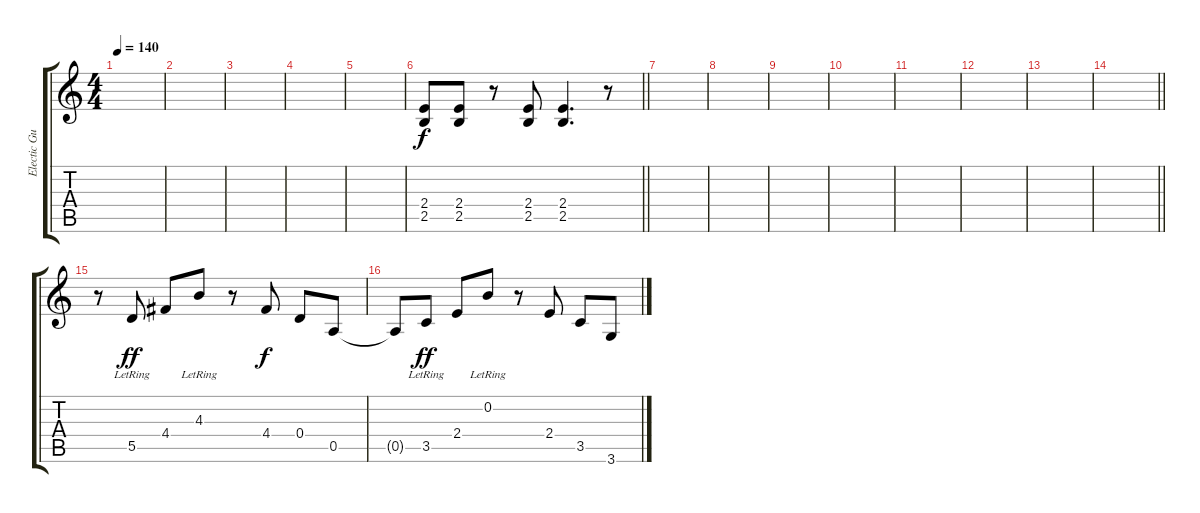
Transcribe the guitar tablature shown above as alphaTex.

\track ("Electic Guitar" "Electic Gu") {instrument distortionguitar}
\staff {score tabs}
\tuning (E4 B3 G3 D3 A2 E2) {hide}
\ts (4 4)
\tempo 140
\clef g2
\ks c
|
|
|
|
|
\barLineRight lightlight
(2.4 2.5).8{volume 11 balance 6 instrument distortionguitar} (2.4 2.5).8 r.8 (2.4 2.5).8 (2.4 2.5).4{d} r.8 |
\section ("" "")
|
|
|
|
|
|
|
\barLineRight lightlight
|
\section ("" "")
r.8{volume 10 balance 5 instrument electricguitarclean} 5.5{lr}.8{dy ff} 4.4.8 4.3{lr}.8 r.8 4.4.8{dy f} 0.4.8 0.5.8 |
0.5{t}.8 3.5{lr}.8{dy ff} 2.4.8 0.2{lr}.8 r.8 2.4.8 3.5.8 3.6.8
